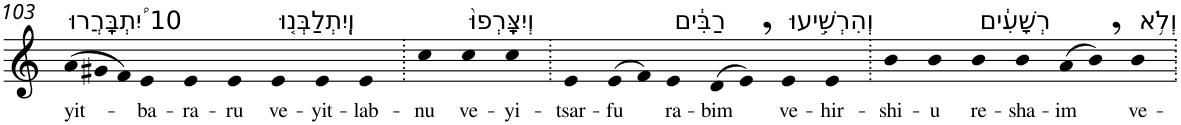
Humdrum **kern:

**kern	**text
*part1	*part1
*staff1	*staff1
*I"Piano	*
*I'Pno	*
!!LO:PB:g=z
*clefG2	*
*k[]	*
*Xtuplet	*
=103	=103
!LO:TX:a:t=10 יִ֠תְבָּֽרֲרוּ	!
!	!LO:LY:b
(>12a	yit-
12g#X	.
12f)	.
!	!LO:LY:b
4e	-ba-
!	!LO:LY:b
4e	-ra-
!	!LO:LY:b
4e	-ru
!LO:TX:a:t=וְיִֽתְלַבְּנ֤וּ	!
!	!LO:LY:b
4e	ve-
!	!LO:LY:b
4e	-yit-
!	!LO:LY:b
4e	-lab-
=104.	=104.
!	!LO:LY:b
4cc	-nu
!LO:TX:a:t=וְיִצָּֽרְפוּ֙	!
!	!LO:LY:b
4cc	ve-
!	!LO:LY:b
4cc	-yi-
=105.	=105.
!	!LO:LY:b
4e	-tsar-
!	!LO:LY:b
(>8e	-fu
8f)	.
!LO:TX:a:t=רַבִּ֔ים	!
!	!LO:LY:b
4e	ra-
!	!LO:LY:b
(>8d	-bim
8e,)	.
!LO:TX:a:t=וְהִרְשִׁ֣יעוּ	!
!	!LO:LY:b
4e	ve-
!	!LO:LY:b
4e	-hir-
=106.	=106.
!	!LO:LY:b
4b	-shi-
!	!LO:LY:b
4b	-u
!LO:TX:a:t=רְשָׁעִ֔ים	!
!	!LO:LY:b
4b	re-
!	!LO:LY:b
4b	-sha-
!	!LO:LY:b
(>8a	-im
8b,)	.
!LO:TX:a:t=וְלֹ֥א	!
!	!LO:LY:b
4b	ve-
=.	=.
*-	*-
